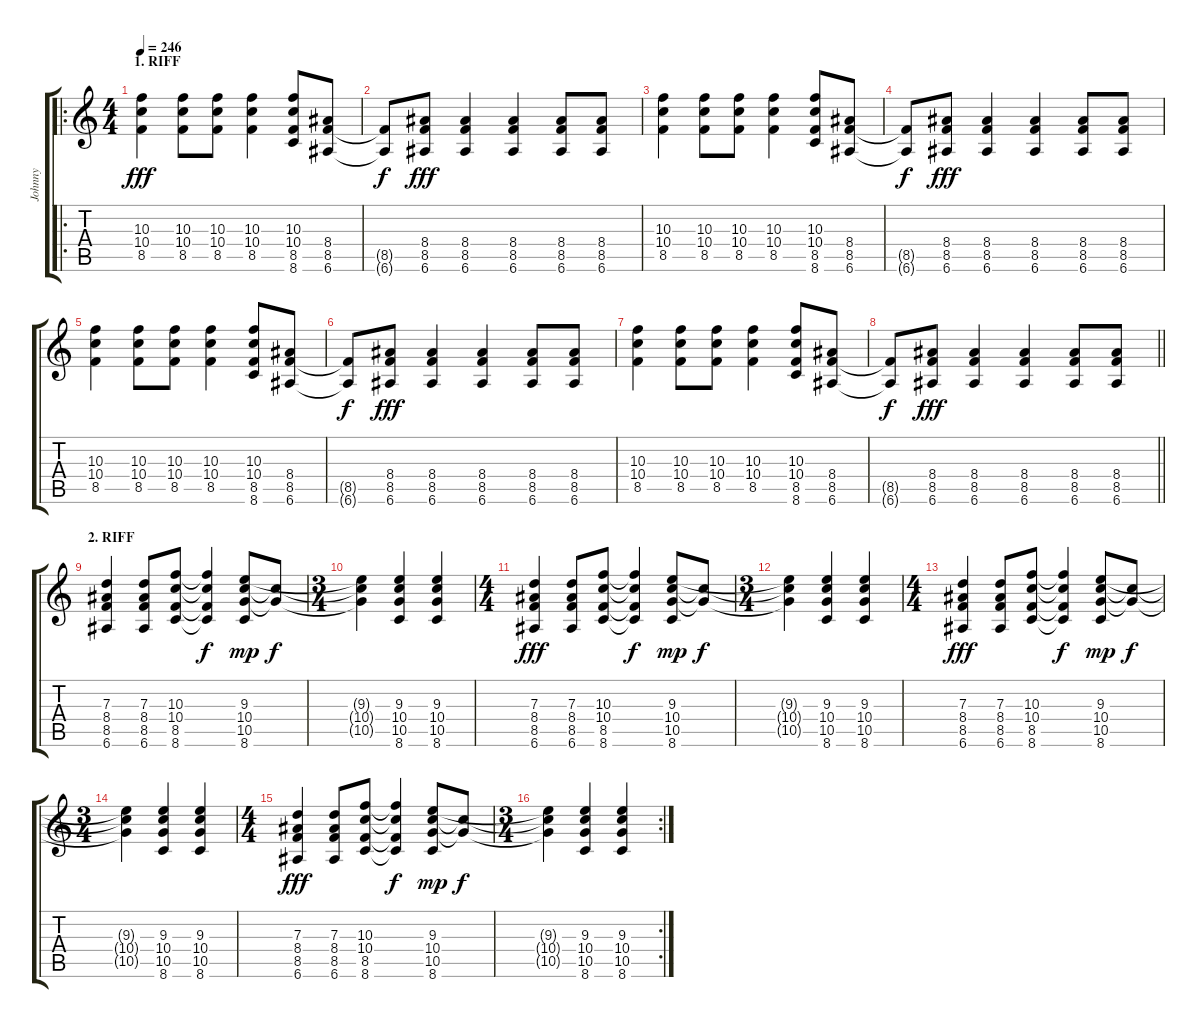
\track ("Johnny" "Johnny") {instrument distortionguitar}
\staff {score tabs}
\tuning (E4 B3 G3 D3 A2 E2) {hide}
\ro
\ts (4 4)
\section ("" "1. RIFF")
\tempo 246
\clef g2
\ks c
(10.3 10.4 8.5).4{dy fff instrument distortionguitar} (10.3 10.4 8.5).8 (10.3 10.4 8.5).8 (10.3 10.4 8.5).4 (10.3 10.4 8.5 8.6).8 (8.4 8.5 6.6).8 |
(8.5{t} 6.6{t}).8{dy f} (8.4 8.5 6.6).8{dy fff} (8.4 8.5 6.6).4 (8.4 8.5 6.6).4 (8.4 8.5 6.6).8 (8.4 8.5 6.6).8 |
(10.3 10.4 8.5).4 (10.3 10.4 8.5).8 (10.3 10.4 8.5).8 (10.3 10.4 8.5).4 (10.3 10.4 8.5 8.6).8 (8.4 8.5 6.6).8 |
(8.5{t} 6.6{t}).8{dy f} (8.4 8.5 6.6).8{dy fff} (8.4 8.5 6.6).4 (8.4 8.5 6.6).4 (8.4 8.5 6.6).8 (8.4 8.5 6.6).8 |
(10.3 10.4 8.5).4 (10.3 10.4 8.5).8 (10.3 10.4 8.5).8 (10.3 10.4 8.5).4 (10.3 10.4 8.5 8.6).8 (8.4 8.5 6.6).8 |
(8.5{t} 6.6{t}).8{dy f} (8.4 8.5 6.6).8{dy fff} (8.4 8.5 6.6).4 (8.4 8.5 6.6).4 (8.4 8.5 6.6).8 (8.4 8.5 6.6).8 |
(10.3 10.4 8.5).4 (10.3 10.4 8.5).8 (10.3 10.4 8.5).8 (10.3 10.4 8.5).4 (10.3 10.4 8.5 8.6).8 (8.4 8.5 6.6).8 |
\barLineRight lightlight
(8.5{t} 6.6{t}).8{dy f} (8.4 8.5 6.6).8{dy fff} (8.4 8.5 6.6).4 (8.4 8.5 6.6).4 (8.4 8.5 6.6).8 (8.4 8.5 6.6).8 |
\section ("" "2. RIFF")
(7.3 8.4 8.5 6.6).4 (7.3 8.4 8.5 6.6).8 (10.3 10.4 8.5 8.6).8 (10.3{t} 10.4{t} 8.5{t} 8.6{t}).4{dy f} (9.3 10.4 10.5 8.6).8{dy mp} (10.4{t} 10.5{t}).8{dy f} |
\ts (3 4)
(9.3{t} 10.4{t} 10.5{t}).4 (9.3 10.4 10.5 8.6).4 (9.3 10.4 10.5 8.6).4 |
\ts (4 4)
(7.3 8.4 8.5 6.6).4{dy fff} (7.3 8.4 8.5 6.6).8 (10.3 10.4 8.5 8.6).8 (10.3{t} 10.4{t} 8.5{t} 8.6{t}).4{dy f} (9.3 10.4 10.5 8.6).8{dy mp} (10.4{t} 10.5{t}).8{dy f} |
\ts (3 4)
(9.3{t} 10.4{t} 10.5{t}).4 (9.3 10.4 10.5 8.6).4 (9.3 10.4 10.5 8.6).4 |
\ts (4 4)
(7.3 8.4 8.5 6.6).4{dy fff} (7.3 8.4 8.5 6.6).8 (10.3 10.4 8.5 8.6).8 (10.3{t} 10.4{t} 8.5{t} 8.6{t}).4{dy f} (9.3 10.4 10.5 8.6).8{dy mp} (10.4{t} 10.5{t}).8{dy f} |
\ts (3 4)
(9.3{t} 10.4{t} 10.5{t}).4 (9.3 10.4 10.5 8.6).4 (9.3 10.4 10.5 8.6).4 |
\ts (4 4)
(7.3 8.4 8.5 6.6).4{dy fff} (7.3 8.4 8.5 6.6).8 (10.3 10.4 8.5 8.6).8 (10.3{t} 10.4{t} 8.5{t} 8.6{t}).4{dy f} (9.3 10.4 10.5 8.6).8{dy mp} (10.4{t} 10.5{t}).8{dy f} |
\rc 2
\ts (3 4)
(9.3{t} 10.4{t} 10.5{t}).4 (9.3 10.4 10.5 8.6).4 (9.3 10.4 10.5 8.6).4
